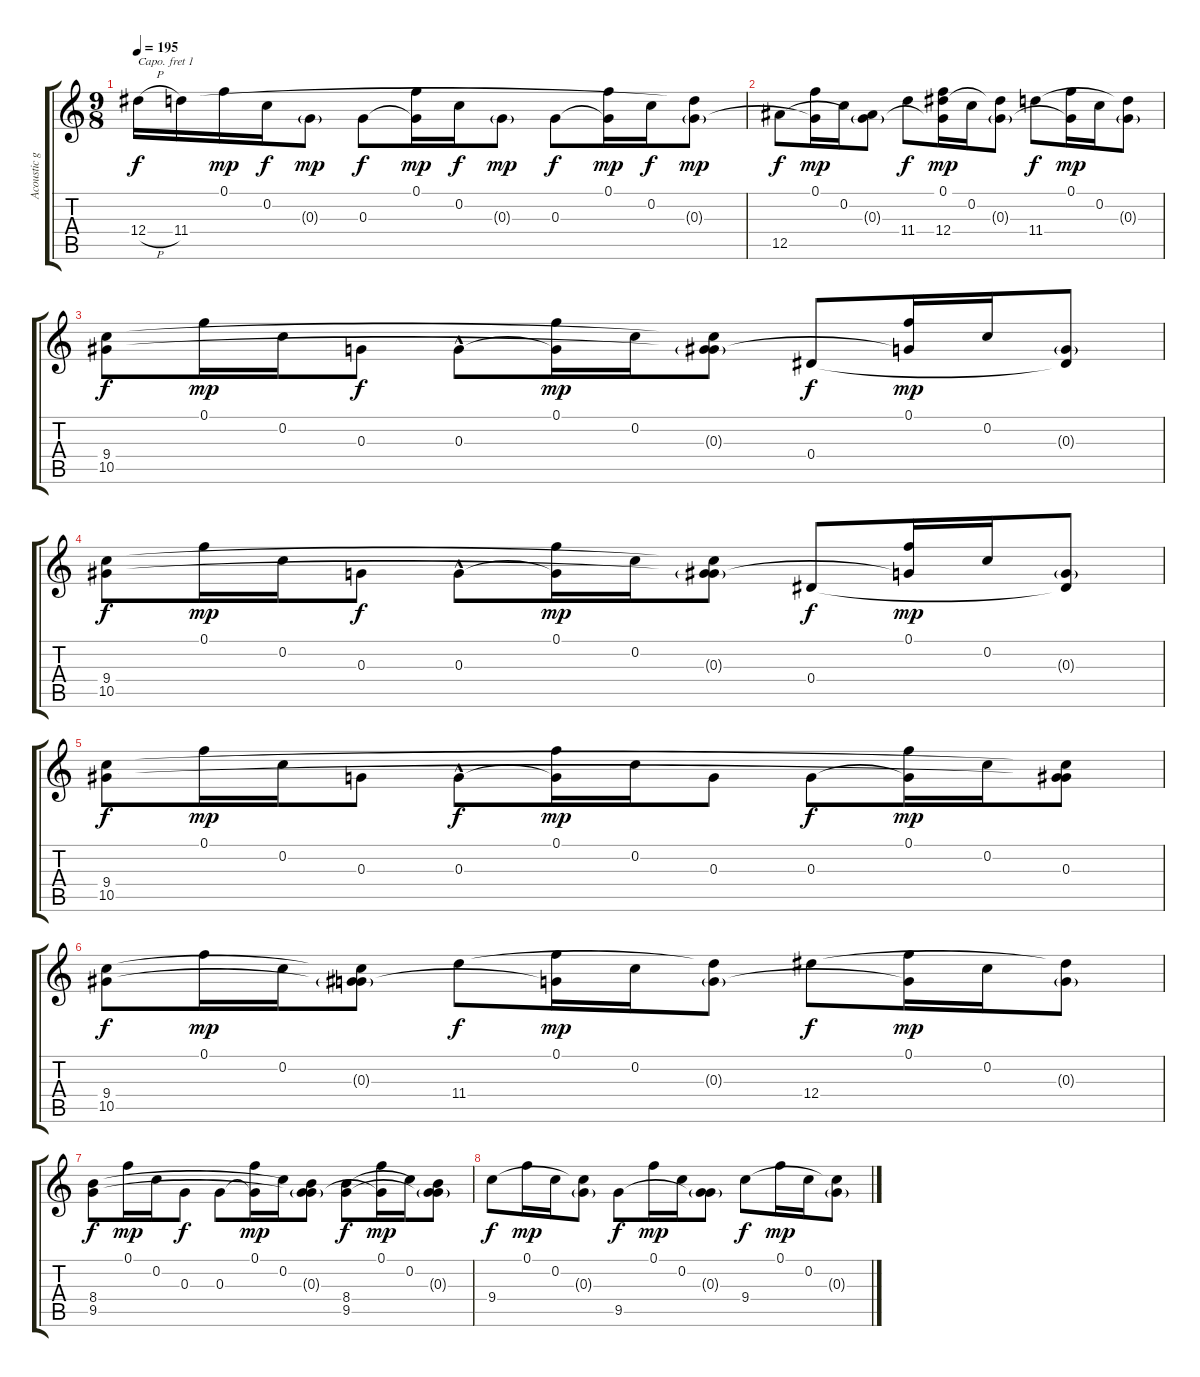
\track ("Acoustic guitar" "Acoustic g") {instrument acousticguitarsteel}
\staff {score tabs}
\capo 1
\tuning (E4 B3 Gb3 D3 A2 E2) {hide}
\ts (9 8)
\tempo 195
\clef g2
\ks c
12.4{h}.16{dy f} 11.4.16 0.1.16{dy mp} 0.2.16{dy f} 0.3{g}.8{dy mp} 0.3.8{dy f} (0.1 0.3{t}).16{dy mp} 0.2.16{dy f} 0.3{g}.8{dy mp} 0.3.8{dy f} (0.1 0.3{t}).16{dy mp} 0.2.16{dy f} (0.3{g} 11.4{t}).8{dy mp} |
12.5.8{dy f} (0.1 0.3{t}).16{dy mp} 0.2.16 (0.3{g} 12.5{t}).8 11.4.8{dy f} (0.1 0.3{t} 12.4).16{dy mp} 0.2.16 (0.3{g} 12.4{t}).8 11.4.8{dy f} (0.1 0.3{t}).16{dy mp} 0.2.16 (0.3{g} 11.4{t}).8 |
(9.4 10.5).8{dy f} 0.1.16{dy mp} 0.2.16 0.3.8{dy f} 0.3{hac}.8 (0.1 0.3{t}).16{dy mp} 0.2.16 (0.3{g} 9.4{t} 10.5{t}).8 0.4.8{dy f} (0.1 0.3{t}).16{dy mp} 0.2.16 (0.3{g} 0.4{t}).8 |
(9.4 10.5).8{dy f} 0.1.16{dy mp} 0.2.16 0.3.8{dy f} 0.3{hac}.8 (0.1 0.3{t}).16{dy mp} 0.2.16 (0.3{g} 9.4{t} 10.5{t}).8 0.4.8{dy f} (0.1 0.3{t}).16{dy mp} 0.2.16 (0.3{g} 0.4{t}).8 |
(9.4 10.5).8{dy f} 0.1.16{dy mp} 0.2.16 0.3.8 0.3{hac}.8{dy f} (0.1 0.3{t}).16{dy mp} 0.2.16 0.3.8 0.3.8{dy f} (0.1 0.3{t}).16{dy mp} 0.2.16 (0.3 9.4{t} 10.5{t}).8 |
(9.4 10.5).8{dy f} 0.1.16{dy mp} 0.2.16 (0.3{g} 9.4{t} 10.5{t}).8 11.4.8{dy f} (0.1 0.3{t}).16{dy mp} 0.2.16 (0.3{g} 11.4{t}).8 12.4.8{dy f} (0.1 0.3{t}).16{dy mp} 0.2.16 (0.3{g} 12.4{t}).8 |
(8.4 9.5).8{dy f} 0.1.16{dy mp} 0.2.16 0.3.8{dy f} 0.3.8 (0.1 0.3{t}).16{dy mp} 0.2.16 (0.3{g} 8.4{t} 9.5{t}).8 (8.4 9.5).8{dy f} (0.1 0.3{t}).16{dy mp} 0.2.16 (0.3{g} 8.4{t} 9.5{t}).8 |
9.4.8{dy f} 0.1.16{dy mp} 0.2.16 (0.3{g} 9.4{t}).8 9.5.8{dy f} 0.1.16{dy mp} 0.2.16 (0.3{g} 9.5{t}).8 9.4.8{dy f} 0.1.16{dy mp} 0.2.16 (0.3{g} 9.4{t}).8
